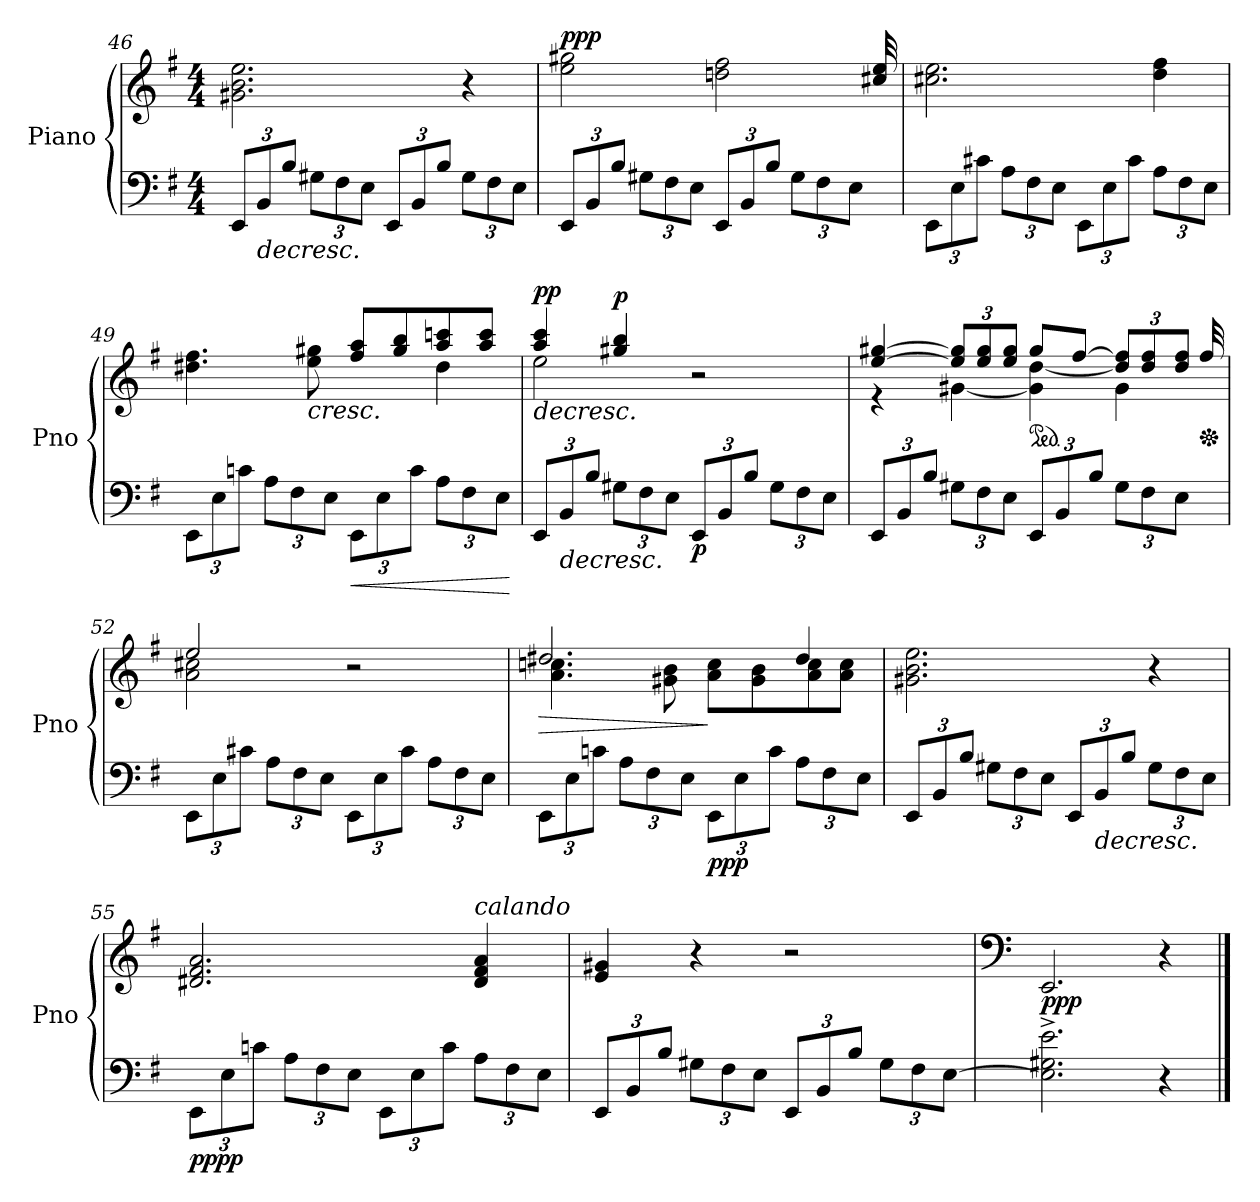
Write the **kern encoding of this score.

**kern	**kern	**dynam
*part1	*part1	*part1
*staff2	*staff1	*staff1/2
*I"Piano	*	*
*I'Pno	*	*
*clefF4	*clefG2	*
*k[f#]	*k[f#]	*
*M4/4	*M4/4	*
*Xbrackettup	*	*
=46	=46	=46
12EE/L	2.g#X\ 2.b\ 2.ee\	.
!	!	!LO:HP:b=2
12BB/	.	>
12B/J	.	.
12G#X\L	.	.
12F#\	.	.
12E\J	.	.
12EE/L	.	.
12BB/	.	.
12B/J	.	.
*	*MM48	*
12G#\L	4r	.
12F#\	.	.
12E\J	.	.
=47	=47	=47
*	*MM56	*
*	*^	*
!	!	!	!LO:DY:b=2
!	!	!	!LO:DY:n=1:a
12EE/L	2ee\ 2gg#X\	2reyy	pp p
12BB/	.	.	.
12B/J	.	.	.
12G#X\L	.	.	.
12F#\	.	.	.
12E\J	.	.	.
12EE/L	2ddn\ 2ff#\	4reyy	.
12BB/	.	.	.
12B/J	.	.	.
12G#\L	.	8ryy	.
12F#\	.	.	.
.	.	16ryy	.
12E\J	.	.	.
.	.	32ryy	.
.	.	32cc#X/ 32ee/	.
*	*v	*v	*
!!LO:LB:g=z
=48	=48	=48
12EE\L	2.cc#X\ 2.ee\	.
12E\	.	.
12c#X\J	.	.
12A\L	.	.
12F#\	.	.
12E\J	.	.
12EE\L	.	.
12E\	.	.
12c#\J	.	.
12A\L	4dd\ 4ff#\	.
12F#\	.	.
12E\J	.	.
=49	=49	=49
*	*^	*
12EE\L	4.dd#X\ 4.ff#\	2.rcyy	.
12E\	.	.	.
12cn\J	.	.	.
12A\L	.	.	.
12F#\	.	.	.
!	!	!	!LO:HP:b
.	8ee\ 8gg#X\	.	<
12E\J	.	.	.
*	*MM52	*	*
!	!	!	!LO:HP:b=2
12EE\L	8ff#/ 8aa/L	.	<
12E\	.	.	.
.	8gg#/ 8bb/	.	.
12c\J	.	.	.
12A\L	8aa/ 8cccn/	4dd#\	.
12F#\	.	.	.
.	8aa/ 8ccc/J	.	.
12E\J	.	.	.
*	*v	*v	*
.	.	[ ]
=50	=50	=50
*	*MM56	*
!	!	!LO:HP:b
*	*^	*
!	!	!	!LO:DY:n=1:b=2
!	!	!	!LO:DY:n=2:a
12EE/L	4aa/ 4ccc/	2ee\	> p p
!	!	!	!LO:HP:b=2
12BB/	.	.	>
12B/J	.	.	.
!	!	!	!LO:DY:n=3:a
12G#X\L	4gg#X/ 4bb/	.	[ p
12F#\	.	.	.
12E\J	.	.	.
!	!	!	!LO:DY:n=4:b=2
12EE/L	2r	2ryy	] p
12BB/	.	.	.
12B/J	.	.	.
12G#\L	.	.	.
12F#\	.	.	.
12E\J	.	.	.
!!LO:PB:g=z
=51	=51	=51	=51
*	*	*^	*
12EE/L	[4ee/ [4gg#X/	4r	2raayy	.
12BB/	.	.	.	.
12B/J	.	.	.	.
*	*Xbrackettup	*	*	*
12G#X\L	12ee/] 12gg#/]L	[4g#X\	.	.
12F#\	12ee/ 12gg#/	.	.	.
12E\J	12ee/ 12gg#/J	.	.	.
*	*ped	*	*	*
12EE/L	8gg#/L	4g#\] [4dd\	4rcccyy	.
12BB/	.	.	.	.
.	[8ff#/J	.	.	.
12B/J	.	.	.	.
12G#\L	12dd/] 12ff#/]L	4g#\	8raayy	.
12F#\	12dd/ 12ff#/	.	.	.
.	.	.	16ryy	.
12E\J	12dd/ 12ff#/J	.	.	.
.	.	.	32ryy	.
*	*Xped	*	*	*
.	.	.	32ff#/	.
*	*	*v	*v	*
=52	=52	=52	=52
12EE\L	2ee/	2a\ 2cc#X\	.
12E\	.	.	.
12c#X\J	.	.	.
12A\L	.	.	.
12F#\	.	.	.
12E\J	.	.	.
12EE\L	2r	2ryy	.
12E\	.	.	.
12c#\J	.	.	.
12A\L	.	.	.
12F#\	.	.	.
12E\J	.	.	.
=53	=53	=53	=53
!	!	!	!LO:HP:b
12EE\L	2.dd#X/	4.a\ 4.ccn\	>
12E\	.	.	.
12cn\J	.	.	.
12A\L	.	.	.
12F#\	.	.	.
.	.	8g#X\ 8b\	.
12E\J	.	.	.
!	!	!	!LO:DY:n=1:b=2
!	!	!	!LO:DY:n=2:b
12EE\L	.	8a\ 8cc\L	] ] pp p
12E\	.	.	.
.	.	8g#\ 8b\	.
12c\J	.	.	.
12A\L	4dd#/	8a\ 8cc\	.
12F#\	.	.	.
.	.	8a\ 8cc\J	.
12E\J	.	.	.
*	*v	*v	*
!!LO:LB:g=z
=54	=54	=54
12EE/L	2.g#X\ 2.b\ 2.ee\	.
12BB/	.	.
12B/J	.	.
12G#X\L	.	.
12F#\	.	.
12E\J	.	.
12EE/L	.	.
!	!	!LO:HP:b=2
12BB/	.	>
12B/J	.	.
12G#\L	4r	.
12F#\	.	.
12E\J	.	.
=55	=55	=55
!	!	!LO:DY:b=2
!	!	!LO:DY:n=1:b
12EE\L	2.d#X/ 2.f#/ 2.a/	pp pp
12E\	.	.
12cn\J	.	.
12A\L	.	.
12F#\	.	.
12E\J	.	.
12EE\L	.	.
12E\	.	.
12c\J	.	.
!	!LO:TX:a:i:t=calando	!
12A\L	4d#/ 4f#/ 4a/	.
12F#\	.	.
12E\J	.	.
=56	=56	=56
12EE/L	4e/ 4g#X/	.
12BB/	.	.
12B/J	.	.
*	*MM48	*
12G#X\L	4r	.
12F#\	.	.
12E\J	.	.
*	*MM42	*
12EE/L	2r	.
12BB/	.	.
12B/J	.	.
12G#\L	.	.
12F#\	.	.
[12E\J	.	.
.	.	]
=57	=57	=57
*	*clefF4	*
*	*MM30	*
!	!	!LO:DY:b
2.E\]^ 2.G#X\^ 2.e\^	2.EE/	ppp
4r	4r	.
==	==	==
*-	*-	*-
